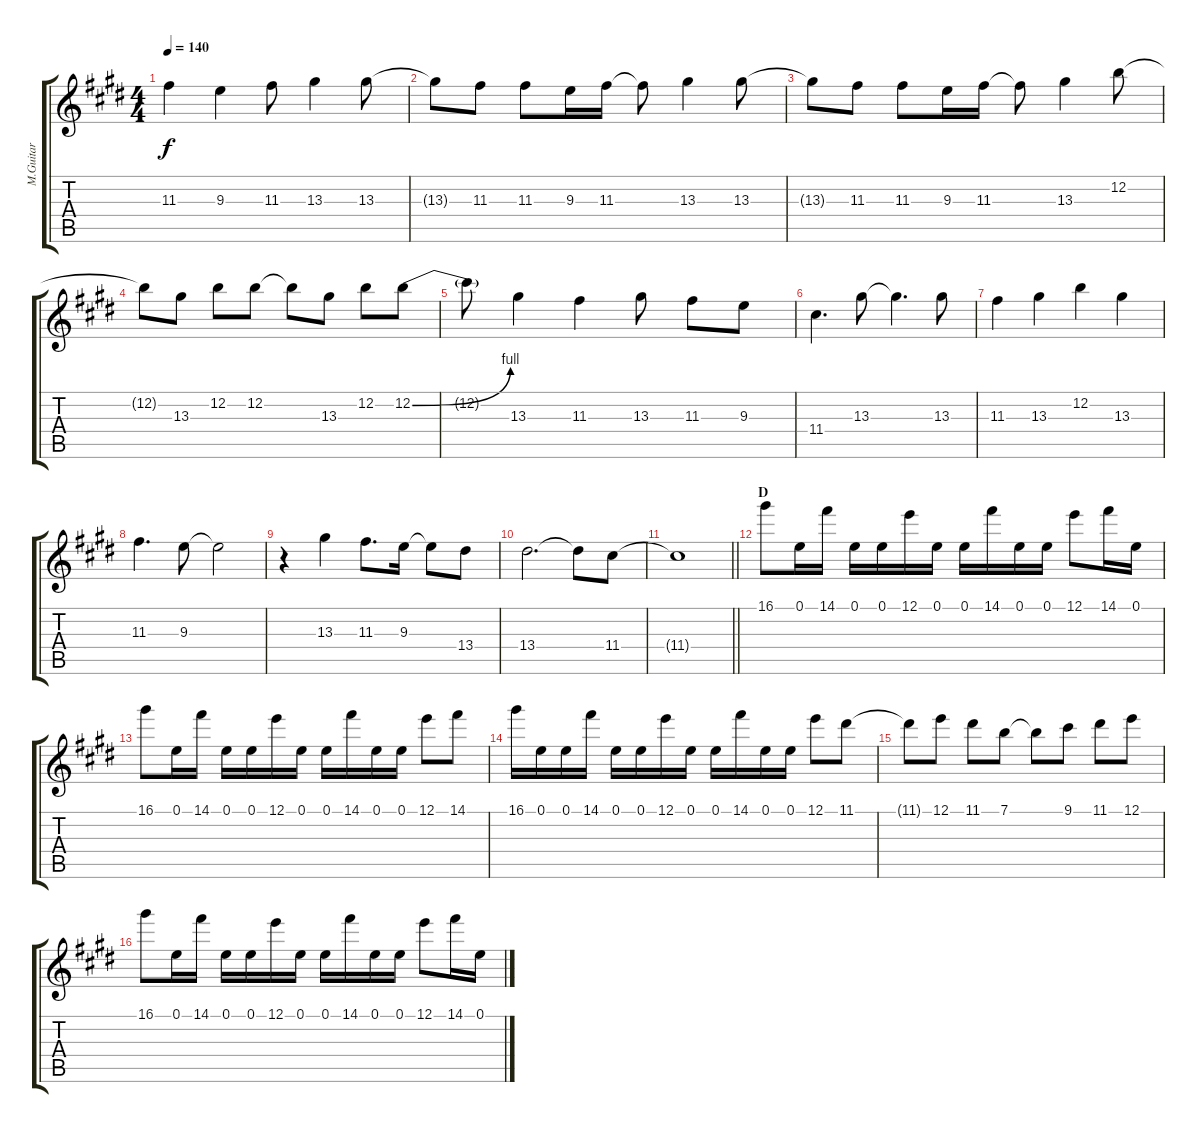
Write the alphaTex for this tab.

\track ("M.Guitar" "M.Guitar") {instrument overdrivenguitar}
\staff {score tabs}
\tuning (E4 B3 G3 D3 A2 E2) {hide}
\ts (4 4)
\tempo 140
\clef g2
\ks c#minor
11.3{t}.4{dy f} 9.3.4 11.3.8 13.3.4 13.3.8 |
13.3{t}.8 11.3.8 11.3.8 9.3.16 11.3.16 11.3{t}.8 13.3.4 13.3.8 |
13.3{t}.8 11.3.8 11.3.8 9.3.16 11.3.16 11.3{t}.8 13.3.4 12.2.8 |
12.2{t}.8 13.3.8 12.2.8 12.2.8 12.2{t}.8 13.3.8 12.2.8 12.2{be (bend 0 0 60 4)}.8 |
12.2{t}.8 13.3.4 11.3.4 13.3.8 11.3.8 9.3.8 |
11.4.4{d} 13.3.8 13.3{t}.4{d} 13.3.8 |
11.3.4 13.3.4 12.2.4 13.3.4 |
11.3.4{d} 9.3.8 9.3{t}.2 |
r.4 13.3.4 11.3.8{d} 9.3.16 9.3{t}.8 13.4.8 |
13.4.2{d} 13.4{t}.8 11.4.8 |
\barLineRight lightlight
11.4{t}.1 |
\section ("" "D")
16.1.8 0.1.16 14.1.16 0.1.16 0.1.16 12.1.16 0.1.16 0.1.16 14.1.16 0.1.16 0.1.16 12.1.8 14.1.16 0.1.16 |
16.1.8 0.1.16 14.1.16 0.1.16 0.1.16 12.1.16 0.1.16 0.1.16 14.1.16 0.1.16 0.1.16 12.1.8 14.1.8 |
16.1.16 0.1.16 0.1.16 14.1.16 0.1.16 0.1.16 12.1.16 0.1.16 0.1.16 14.1.16 0.1.16 0.1.16 12.1.8 11.1.8 |
11.1{t}.8 12.1.8 11.1.8 7.1.8 7.1{t}.8 9.1.8 11.1.8 12.1.8 |
16.1.8 0.1.16 14.1.16 0.1.16 0.1.16 12.1.16 0.1.16 0.1.16 14.1.16 0.1.16 0.1.16 12.1.8 14.1.16 0.1.16
